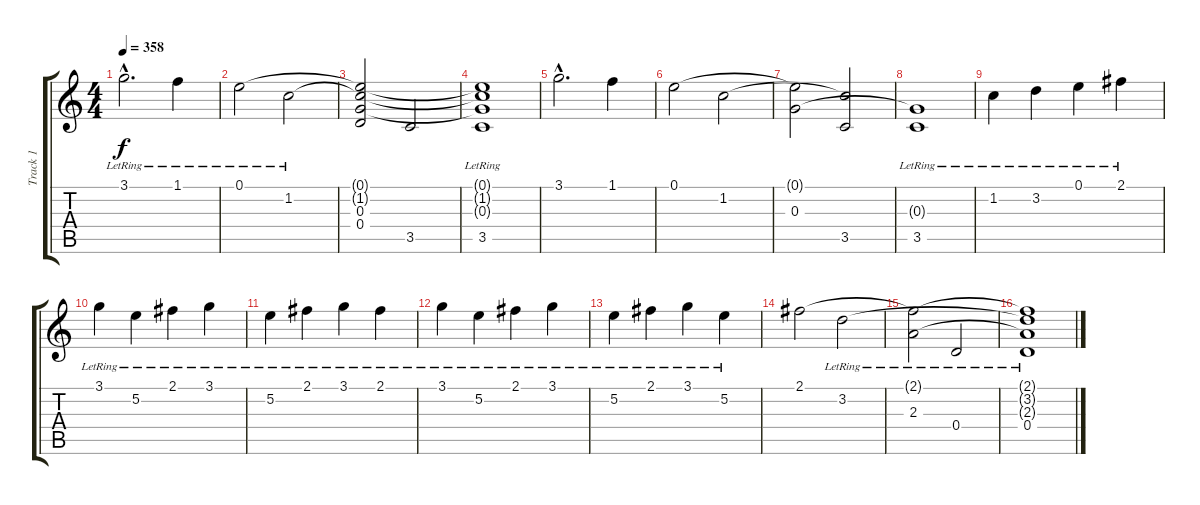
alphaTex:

\track ("Track 1" "Track 1") {instrument acousticguitarnylon}
\staff {score tabs}
\tuning (E4 B3 G3 D3 A2 E2) {hide}
\ts (4 4)
\tempo 358
\clef g2
\ks c
3.1{hac lr}.2{d dy f instrument acousticguitarnylon} 1.1{lr}.4 |
0.1{lr}.2 1.2{lr}.2 |
(0.1{t} 1.2{t} 0.3 0.4).2 3.5.2 |
(0.1{t} 1.2{t} 0.3{t} 3.5{lr}).1 |
3.1{hac}.2{d} 1.1.4 |
0.1.2 1.2.2 |
(0.1{t} 0.3).2 (1.2{t} 3.5).2 |
(0.3{t} 3.5{lr}).1 |
1.2{lr}.4 3.2{lr}.4 0.1{lr}.4 2.1{lr}.4 |
3.1{lr}.4 5.2{lr}.4 2.1{lr}.4 3.1{lr}.4 |
5.2{lr}.4 2.1{lr}.4 3.1{lr}.4 2.1{lr}.4 |
3.1{lr}.4 5.2{lr}.4 2.1{lr}.4 3.1{lr}.4 |
5.2{lr}.4 2.1{lr}.4 3.1{lr}.4 5.2{lr}.4 |
2.1.2 3.2{lr}.2 |
(2.1{t} 2.3{lr}).2 0.4{lr}.2 |
(2.1{t} 3.2{t} 2.3{t} 0.4{lr}).1
